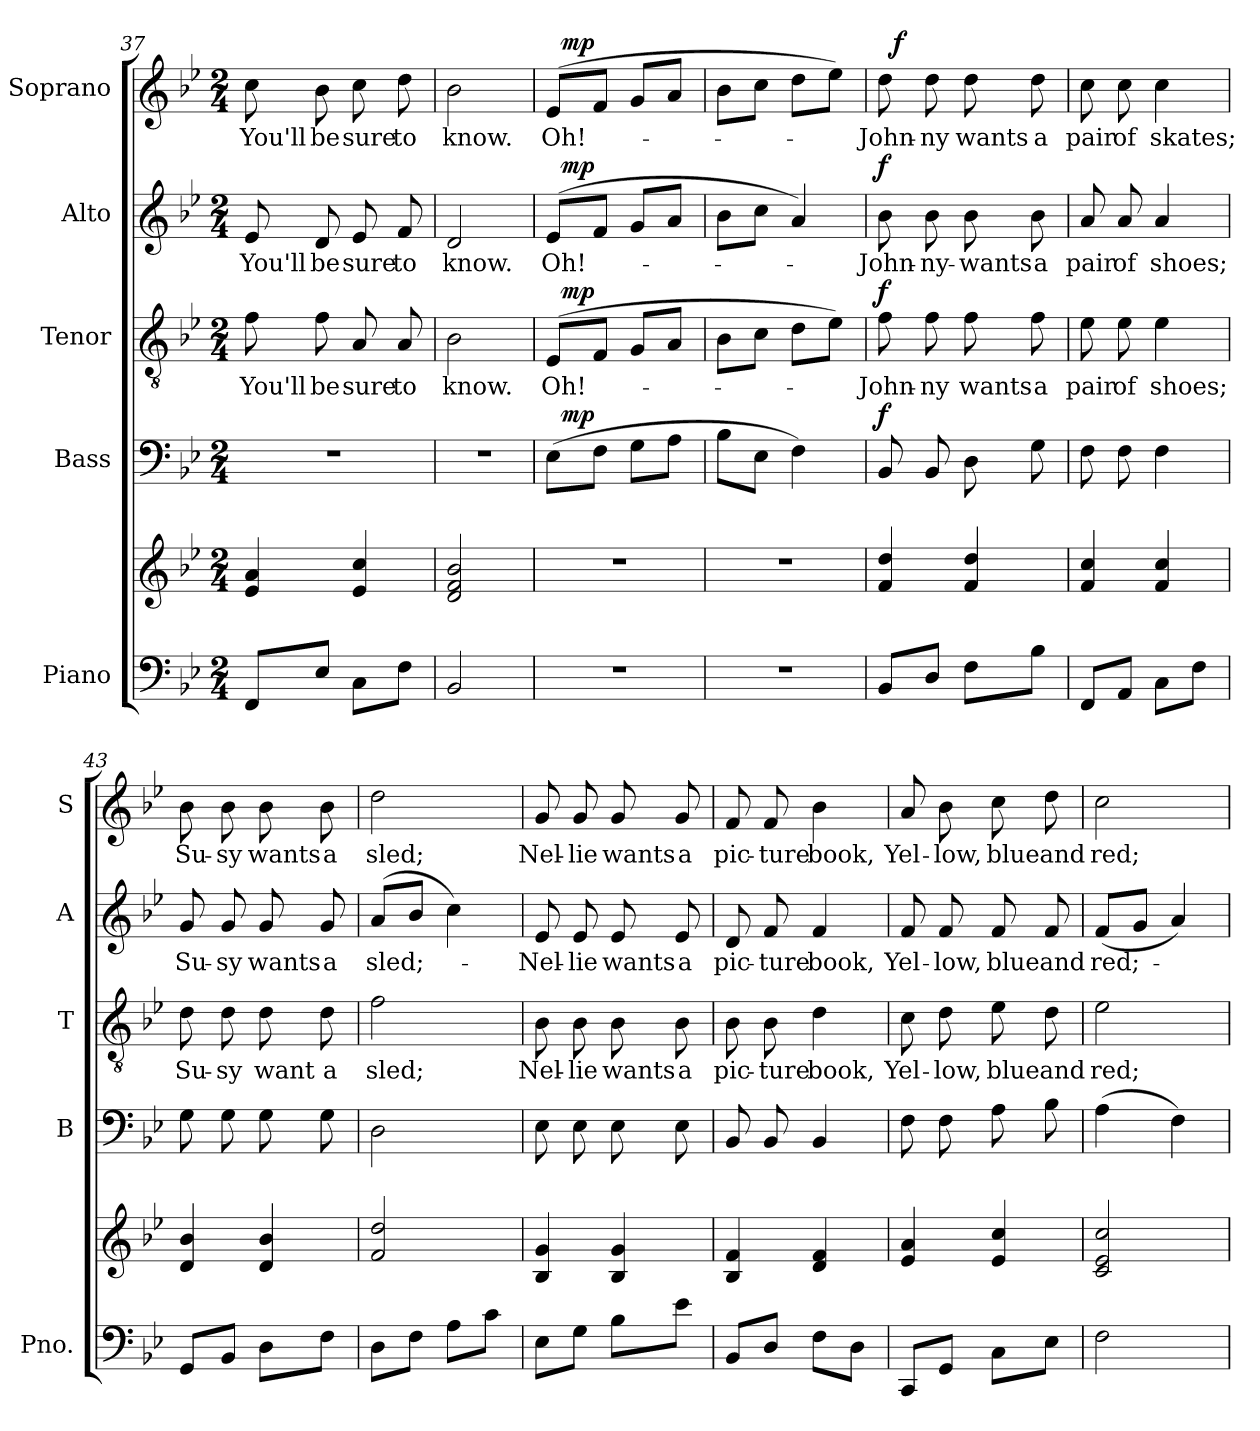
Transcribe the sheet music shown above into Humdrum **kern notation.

**kern	**kern	**kern	**dynam	**kern	**text	**dynam	**kern	**text	**dynam	**kern	**text	**dynam
*part5	*part5	*part4	*part4	*part3	*part3	*part3	*part2	*part2	*part2	*part1	*part1	*part1
*staff6	*staff5	*staff4	*staff4	*staff3	*staff3	*staff3	*staff2	*staff2	*staff2	*staff1	*staff1	*staff1
*I"Piano	*	*I"Bass	*	*I"Tenor	*	*	*I"Alto	*	*	*I"Soprano	*	*
*I'Pno.	*	*I'B	*	*I'T	*	*	*I'A	*	*	*I'S	*	*
*clefF4	*clefG2	*clefF4	*	*clefGv2	*	*	*clefG2	*	*	*clefG2	*	*
*k[b-e-]	*k[b-e-]	*k[b-e-]	*	*k[b-e-]	*	*	*k[b-e-]	*	*	*k[b-e-]	*	*
*B-:	*B-:	*B-:	*	*B-:	*	*	*B-:	*	*	*B-:	*	*
*M2/4	*M2/4	*M2/4	*	*M2/4	*	*	*M2/4	*	*	*M2/4	*	*
=37	=37	=37	=37	=37	=37	=37	=37	=37	=37	=37	=37	=37
!	!	!	!	!	!LO:LY:b	!	!	!LO:LY:b	!	!	!LO:LY:b	!
8FF/L	4e-/ 4a/	2r	.	8f\	You'll	.	8e-/	You'll	.	8cc\	You'll	.
!	!	!	!	!	!LO:LY:b	!	!	!LO:LY:b	!	!	!LO:LY:b	!
8E-/J	.	.	.	8f\	be	.	8d/	be	.	8b-\	be	.
!	!	!	!	!	!LO:LY:b	!	!	!LO:LY:b	!	!	!LO:LY:b	!
8C\L	4e-/ 4cc/	.	.	8A/	sure	.	8e-/	sure	.	8cc\	sure	.
!	!	!	!	!	!LO:LY:b	!	!	!LO:LY:b	!	!	!LO:LY:b	!
8F\J	.	.	.	8A/	to	.	8f/	to	.	8dd\	to	.
=38	=38	=38	=38	=38	=38	=38	=38	=38	=38	=38	=38	=38
!	!	!	!	!	!LO:LY:b	!	!	!LO:LY:b	!	!	!LO:LY:b	!
2BB-/	2d/ 2f/ 2b-/	2r	.	2B-\	know.	.	2d/	know.	.	2b-\	know.	.
=39	=39	=39	=39	=39	=39	=39	=39	=39	=39	=39	=39	=39
!	!	!	!	!	!LO:LY:b	!	!	!LO:LY:b	!	!	!LO:LY:b	!
*	*	*^	*	*^	*	*	*^	*	*	*^	*	*
2r	2r	(>8E-\L	32ryy	.	(>8E-/L	32ryy	Oh!-	.	(>8e-/L	32ryy	Oh!-	.	(>8e-/L	32ryy	Oh!-	.
!	!	!	!	!LO:DY:a	!	!	!	!LO:DY:a	!	!	!	!LO:DY:a	!	!	!	!LO:DY:a
.	.	.	4...ryy	mp	.	4...ryy	.	mp	.	4...ryy	.	mp	.	4...ryy	.	mp
.	.	8F\J	.	.	8F/J	.	.	.	8f/J	.	.	.	8f/J	.	.	.
.	.	8G\L	.	.	8G/L	.	.	.	8g/L	.	.	.	8g/L	.	.	.
.	.	8A\J	.	.	8A/J	.	.	.	8a/J	.	.	.	8a/J	.	.	.
*	*	*v	*v	*	*	*	*	*	*v	*v	*	*	*v	*v	*	*
*	*	*	*	*v	*v	*	*	*	*	*	*	*	*
=40	=40	=40	=40	=40	=40	=40	=40	=40	=40	=40	=40	=40
2r	2r	8B-\L	.	8B-\L	.	.	8b-\L	.	.	8b-\L	.	.
.	.	8E-\J	.	8c\J	.	.	8cc\J	.	.	8cc\J	.	.
.	.	4F\)	.	8d\L	.	.	4a/)	.	.	8dd\L	.	.
.	.	.	.	8e-\J)	.	.	.	.	.	8ee-\J)	.	.
!!LO:PB:g=z
=41	=41	=41	=41	=41	=41	=41	=41	=41	=41	=41	=41	=41
!	!	!	!LO:DY:a	!	!LO:LY:b	!LO:DY:a	!	!LO:LY:b	!LO:DY:a	!	!LO:LY:b	!
*	*	*	*	*	*	*	*	*	*	*^	*	*
8BB-/L	4f/ 4dd/	8BB-/	f	8f\	-John-	f	8b-\	-John-	f	8dd\	32ryy	-John-	.
!	!	!	!	!	!	!	!	!	!	!	!	!	!LO:DY:a
.	.	.	.	.	.	.	.	.	.	.	4...ryy	.	f
!	!	!	!	!	!LO:LY:b	!	!	!LO:LY:b	!	!	!	!LO:LY:b	!
8D/J	.	8BB-/	.	8f\	-ny	.	8b-\	-ny-	.	8dd\	.	-ny	.
!	!	!	!	!	!LO:LY:b	!	!	!LO:LY:b	!	!	!	!LO:LY:b	!
8F\L	4f/ 4dd/	8D\	.	8f\	wants	.	8b-\	-wants	.	8dd\	.	wants	.
!	!	!	!	!	!LO:LY:b	!	!	!LO:LY:b	!	!	!	!LO:LY:b	!
8B-\J	.	8G\	.	8f\	a	.	8b-\	a	.	8dd\	.	a	.
=42	=42	=42	=42	=42	=42	=42	=42	=42	=42	=42	=42	=42	=42
!	!	!	!	!	!LO:LY:b	!	!	!LO:LY:b	!	!	!	!LO:LY:b	!
*	*	*	*	*	*	*	*	*	*	*v	*v	*	*
8FF/L	4f/ 4cc/	8F\	.	8e-\	pair	.	8a/	pair	.	8cc\	pair	.
!	!	!	!	!	!LO:LY:b	!	!	!LO:LY:b	!	!	!LO:LY:b	!
8AA/J	.	8F\	.	8e-\	of	.	8a/	of	.	8cc\	of	.
!	!	!	!	!	!LO:LY:b	!	!	!LO:LY:b	!	!	!LO:LY:b	!
8C\L	4f/ 4cc/	4F\	.	4e-\	shoes;	.	4a/	shoes;	.	4cc\	skates;	.
8F\J	.	.	.	.	.	.	.	.	.	.	.	.
=43	=43	=43	=43	=43	=43	=43	=43	=43	=43	=43	=43	=43
!	!	!	!	!	!LO:LY:b	!	!	!LO:LY:b	!	!	!LO:LY:b	!
8GG/L	4d/ 4b-/	8G\	.	8d\	Su-	.	8g/	Su-	.	8b-\	Su-	.
!	!	!	!	!	!LO:LY:b	!	!	!LO:LY:b	!	!	!LO:LY:b	!
8BB-/J	.	8G\	.	8d\	-sy	.	8g/	-sy	.	8b-\	-sy	.
!	!	!	!	!	!LO:LY:b	!	!	!LO:LY:b	!	!	!LO:LY:b	!
8D\L	4d/ 4b-/	8G\	.	8d\	want	.	8g/	wants	.	8b-\	wants	.
!	!	!	!	!	!LO:LY:b	!	!	!LO:LY:b	!	!	!LO:LY:b	!
8F\J	.	8G\	.	8d\	a	.	8g/	a	.	8b-\	a	.
=44	=44	=44	=44	=44	=44	=44	=44	=44	=44	=44	=44	=44
!	!	!	!	!	!LO:LY:b	!	!	!LO:LY:b	!	!	!LO:LY:b	!
8D\L	2f/ 2dd/	2D\	.	2f\	sled;	.	(>8a/L	sled;-	.	2dd\	sled;	.
8F\J	.	.	.	.	.	.	8b-/J	.	.	.	.	.
8A\L	.	.	.	.	.	.	4cc\)	.	.	.	.	.
8c\J	.	.	.	.	.	.	.	.	.	.	.	.
=45	=45	=45	=45	=45	=45	=45	=45	=45	=45	=45	=45	=45
!	!	!	!	!	!LO:LY:b	!	!	!LO:LY:b	!	!	!LO:LY:b	!
8E-\L	4B-/ 4g/	8E-\	.	8B-\	Nel-	.	8e-/	-Nel-	.	8g/	Nel-	.
!	!	!	!	!	!LO:LY:b	!	!	!LO:LY:b	!	!	!LO:LY:b	!
8G\J	.	8E-\	.	8B-\	-lie	.	8e-/	-lie	.	8g/	-lie	.
!	!	!	!	!	!LO:LY:b	!	!	!LO:LY:b	!	!	!LO:LY:b	!
8B-\L	4B-/ 4g/	8E-\	.	8B-\	wants	.	8e-/	wants	.	8g/	wants	.
!	!	!	!	!	!LO:LY:b	!	!	!LO:LY:b	!	!	!LO:LY:b	!
8e-\J	.	8E-\	.	8B-\	a	.	8e-/	a	.	8g/	a	.
!!LO:LB:g=z
=46	=46	=46	=46	=46	=46	=46	=46	=46	=46	=46	=46	=46
!	!	!	!	!	!LO:LY:b	!	!	!LO:LY:b	!	!	!LO:LY:b	!
8BB-/L	4B-/ 4f/	8BB-/	.	8B-\	pic-	.	8d/	pic-	.	8f/	pic-	.
!	!	!	!	!	!LO:LY:b	!	!	!LO:LY:b	!	!	!LO:LY:b	!
8D/J	.	8BB-/	.	8B-\	-ture	.	8f/	-ture	.	8f/	-ture	.
!	!	!	!	!	!LO:LY:b	!	!	!LO:LY:b	!	!	!LO:LY:b	!
8F\L	4d/ 4f/	4BB-/	.	4d\	book,	.	4f/	book,	.	4b-\	book,	.
8D\J	.	.	.	.	.	.	.	.	.	.	.	.
=47	=47	=47	=47	=47	=47	=47	=47	=47	=47	=47	=47	=47
!	!	!	!	!	!LO:LY:b	!	!	!LO:LY:b	!	!	!LO:LY:b	!
8CC/L	4e-/ 4a/	8F\	.	8c\	Yel-	.	8f/	Yel-	.	8a/	Yel-	.
!	!	!	!	!	!LO:LY:b	!	!	!LO:LY:b	!	!	!LO:LY:b	!
8GG/J	.	8F\	.	8d\	-low,	.	8f/	-low,	.	8b-\	-low,	.
!	!	!	!	!	!LO:LY:b	!	!	!LO:LY:b	!	!	!LO:LY:b	!
8C\L	4e-/ 4cc/	8A\	.	8e-\	blue	.	8f/	blue	.	8cc\	blue	.
!	!	!	!	!	!LO:LY:b	!	!	!LO:LY:b	!	!	!LO:LY:b	!
8E-\J	.	8B-\	.	8d\	and	.	8f/	and	.	8dd\	and	.
=48	=48	=48	=48	=48	=48	=48	=48	=48	=48	=48	=48	=48
!	!	!	!	!	!LO:LY:b	!	!	!LO:LY:b	!	!	!LO:LY:b	!
2F\	2c/ 2e-/ 2cc/	(>4A\	.	2e-\	red;	.	(<8f/L	red;-	.	2cc\	red;-	.
.	.	.	.	.	.	.	8g/J	.	.	.	.	.
.	.	4F\)	.	.	.	.	4a/)	.	.	.	.	.
=	=	=	=	=	=	=	=	=	=	=	=	=
*-	*-	*-	*-	*-	*-	*-	*-	*-	*-	*-	*-	*-
